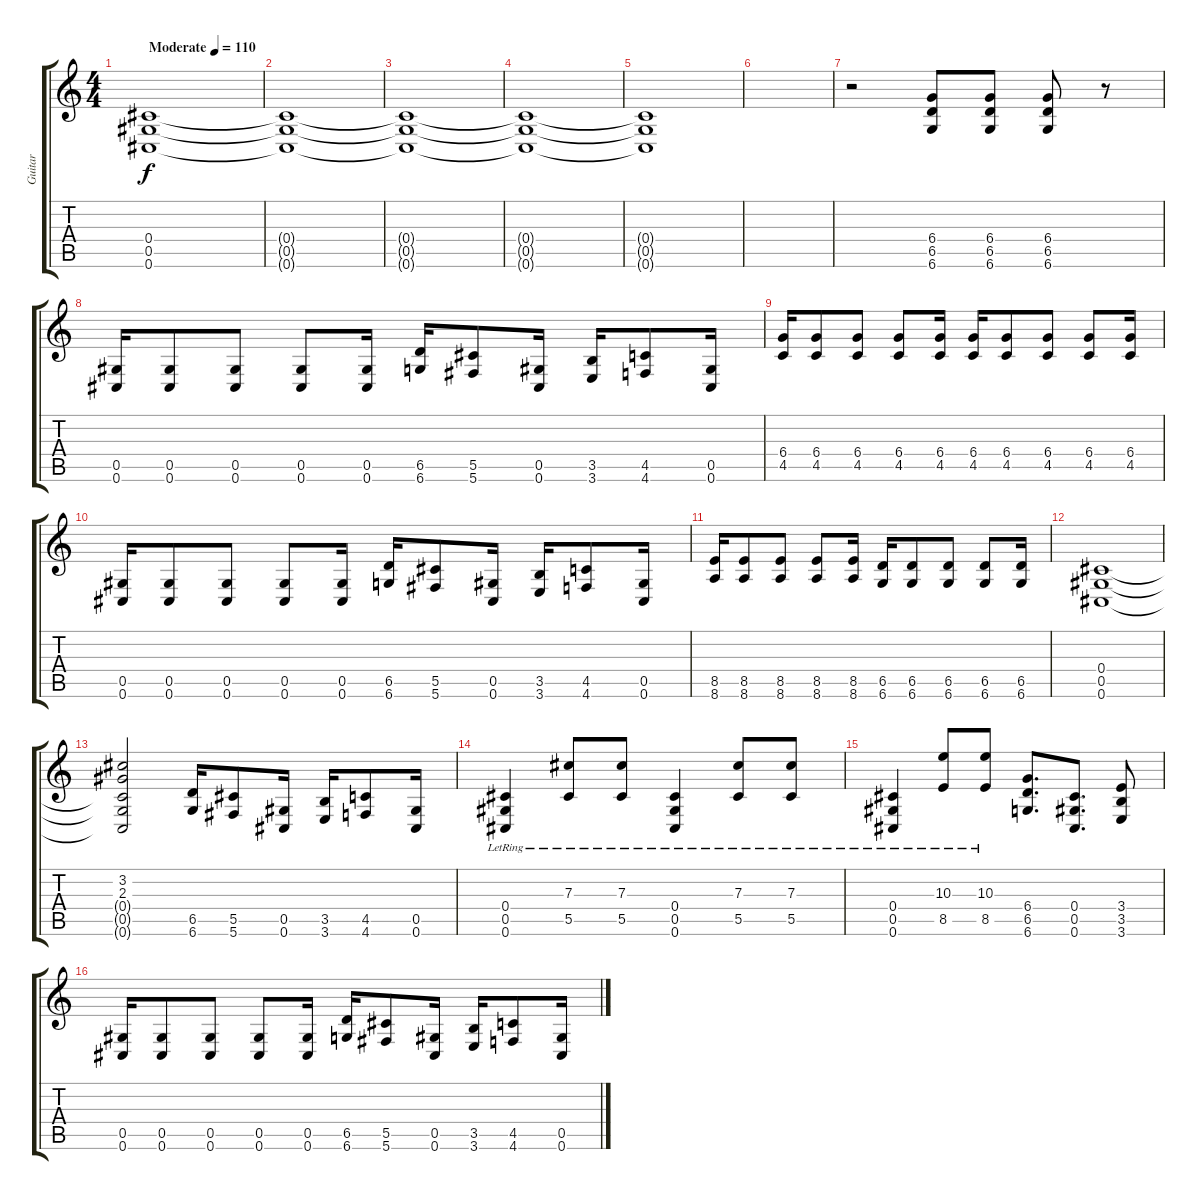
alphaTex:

\track ("Guitar" "Guitar") {instrument distortionguitar}
\staff {score tabs}
\tuning (Eb4 Bb3 Gb3 Db3 Ab2 Db2) {hide}
\ts (4 4)
\tempo (110 "Moderate")
\clef g2
\ks c
(0.4 0.5 0.6).1{dy f instrument distortionguitar} |
(0.4{t} 0.5{t} 0.6{t}).1 |
(0.4{t} 0.5{t} 0.6{t}).1 |
(0.4{t} 0.5{t} 0.6{t}).1 |
(0.4{t} 0.5{t} 0.6{t}).1 |
|
r.2 (6.4 6.5 6.6).8 (6.4 6.5 6.6).8 (6.4 6.5 6.6).8 r.8 |
(0.5 0.6).16 (0.5 0.6).8 (0.5 0.6).8 (0.5 0.6).8 (0.5 0.6).16 (6.5 6.6).16 (5.5 5.6).8 (0.5 0.6).16 (3.5 3.6).16 (4.5 4.6).8 (0.5 0.6).16 |
(6.4 4.5).16 (6.4 4.5).8 (6.4 4.5).8 (6.4 4.5).8 (6.4 4.5).16 (6.4 4.5).16 (6.4 4.5).8 (6.4 4.5).8 (6.4 4.5).8 (6.4 4.5).16 |
(0.5 0.6).16 (0.5 0.6).8 (0.5 0.6).8 (0.5 0.6).8 (0.5 0.6).16 (6.5 6.6).16 (5.5 5.6).8 (0.5 0.6).16 (3.5 3.6).16 (4.5 4.6).8 (0.5 0.6).16 |
(8.5 8.6).16 (8.5 8.6).8 (8.5 8.6).8 (8.5 8.6).8 (8.5 8.6).16 (6.5 6.6).16 (6.5 6.6).8 (6.5 6.6).8 (6.5 6.6).8 (6.5 6.6).16 |
(0.4 0.5 0.6).1 |
(3.2 2.3 0.4{t} 0.5{t} 0.6{t}).2 (6.5 6.6).16 (5.5 5.6).8 (0.5 0.6).16 (3.5 3.6).16 (4.5 4.6).8 (0.5 0.6).16 |
(0.4{lr} 0.5{lr} 0.6{lr}).4 (7.3{lr} 5.5{lr}).8 (7.3{lr} 5.5{lr}).8 (0.4{lr} 0.5{lr} 0.6{lr}).4 (7.3{lr} 5.5{lr}).8 (7.3{lr} 5.5{lr}).8 |
(0.4{lr} 0.5{lr} 0.6{lr}).4 (10.3{lr} 8.5{lr}).8 (10.3{lr} 8.5{lr}).8 (6.4 6.5 6.6).8{d} (0.4 0.5 0.6).8{d} (3.4 3.5 3.6).8 |
(0.5 0.6).16 (0.5 0.6).8 (0.5 0.6).8 (0.5 0.6).8 (0.5 0.6).16 (6.5 6.6).16 (5.5 5.6).8 (0.5 0.6).16 (3.5 3.6).16 (4.5 4.6).8 (0.5 0.6).16
